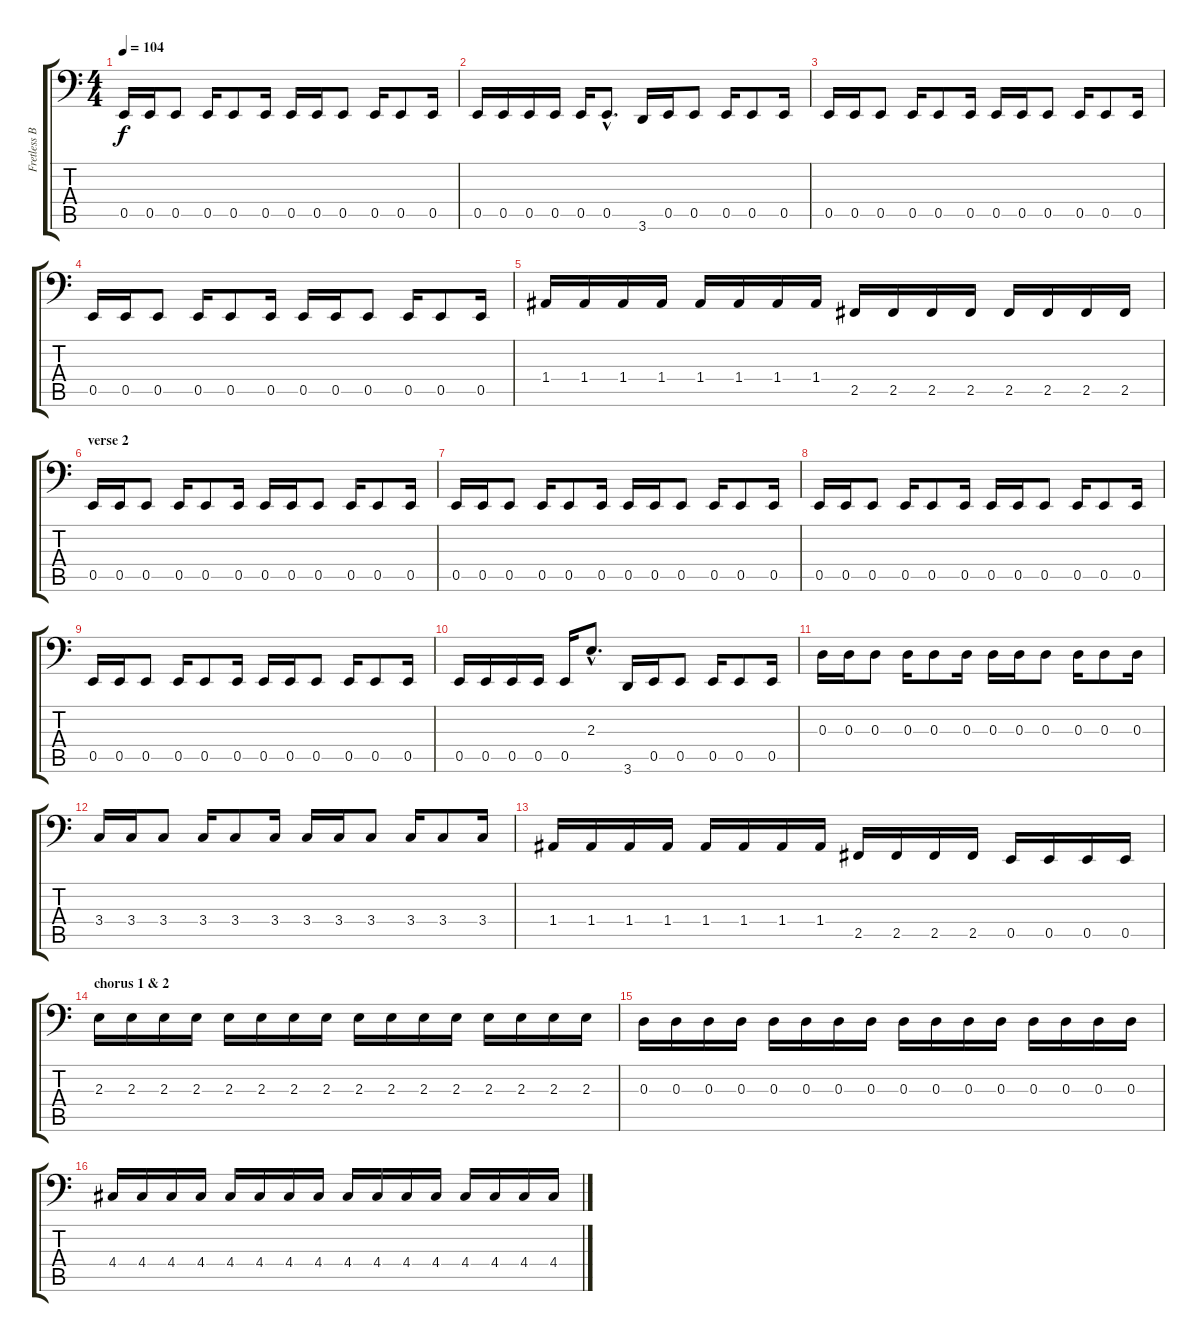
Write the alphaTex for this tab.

\track ("Fretless Bass" "Fretless B") {instrument electricbassfinger}
\staff {score tabs}
\tuning (C3 G2 D2 A1 E1 B0) {hide}
\ts (4 4)
\tempo 104
\clef f4
\ks c
0.5.16{dy f} 0.5.16 0.5.8 0.5.16 0.5.8 0.5.16 0.5.16 0.5.16 0.5.8 0.5.16 0.5.8 0.5.16 |
0.5.16 0.5.16 0.5.16 0.5.16 0.5.16 0.5{hac}.8{d} 3.6.16 0.5.16 0.5.8 0.5.16 0.5.8 0.5.16 |
0.5.16 0.5.16 0.5.8 0.5.16 0.5.8 0.5.16 0.5.16 0.5.16 0.5.8 0.5.16 0.5.8 0.5.16 |
0.5.16 0.5.16 0.5.8 0.5.16 0.5.8 0.5.16 0.5.16 0.5.16 0.5.8 0.5.16 0.5.8 0.5.16 |
1.4.16 1.4.16 1.4.16 1.4.16 1.4.16 1.4.16 1.4.16 1.4.16 2.5.16 2.5.16 2.5.16 2.5.16 2.5.16 2.5.16 2.5.16 2.5.16 |
\section ("" "verse 2")
0.5.16 0.5.16 0.5.8 0.5.16 0.5.8 0.5.16 0.5.16 0.5.16 0.5.8 0.5.16 0.5.8 0.5.16 |
0.5.16 0.5.16 0.5.8 0.5.16 0.5.8 0.5.16 0.5.16 0.5.16 0.5.8 0.5.16 0.5.8 0.5.16 |
0.5.16 0.5.16 0.5.8 0.5.16 0.5.8 0.5.16 0.5.16 0.5.16 0.5.8 0.5.16 0.5.8 0.5.16 |
0.5.16 0.5.16 0.5.8 0.5.16 0.5.8 0.5.16 0.5.16 0.5.16 0.5.8 0.5.16 0.5.8 0.5.16 |
0.5.16 0.5.16 0.5.16 0.5.16 0.5.16 2.3{hac}.8{d} 3.6.16 0.5.16 0.5.8 0.5.16 0.5.8 0.5.16 |
0.3.16 0.3.16 0.3.8 0.3.16 0.3.8 0.3.16 0.3.16 0.3.16 0.3.8 0.3.16 0.3.8 0.3.16 |
3.4.16 3.4.16 3.4.8 3.4.16 3.4.8 3.4.16 3.4.16 3.4.16 3.4.8 3.4.16 3.4.8 3.4.16 |
1.4.16 1.4.16 1.4.16 1.4.16 1.4.16 1.4.16 1.4.16 1.4.16 2.5.16 2.5.16 2.5.16 2.5.16 0.5.16 0.5.16 0.5.16 0.5.16 |
\section ("" "chorus 1 & 2")
2.3.16 2.3.16 2.3.16 2.3.16 2.3.16 2.3.16 2.3.16 2.3.16 2.3.16 2.3.16 2.3.16 2.3.16 2.3.16 2.3.16 2.3.16 2.3.16 |
0.3.16 0.3.16 0.3.16 0.3.16 0.3.16 0.3.16 0.3.16 0.3.16 0.3.16 0.3.16 0.3.16 0.3.16 0.3.16 0.3.16 0.3.16 0.3.16 |
4.4.16 4.4.16 4.4.16 4.4.16 4.4.16 4.4.16 4.4.16 4.4.16 4.4.16 4.4.16 4.4.16 4.4.16 4.4.16 4.4.16 4.4.16 4.4.16
